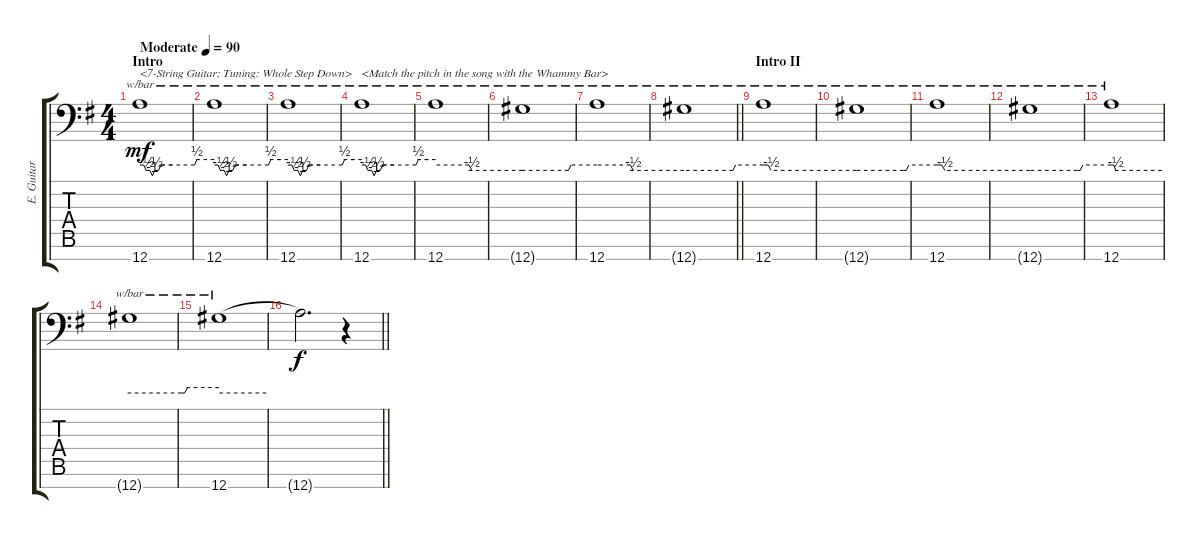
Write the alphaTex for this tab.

\track ("E. Guitar I" "E. Guitar ") {instrument overdrivenguitar}
\staff {score tabs}
\tuning (D4 A3 F3 C3 G2 D2 A1) {hide}
\ts (4 4)
\section ("" "Intro")
\tempo (90 "Moderate")
\clef f4
\ks g
12.7.1{tbe (custom default 0 0 3 0 5 -2 8 -2 10 -4 12 -2 15 -2 17 0 20 0 26 0 44 0 46 2 60 2) txt "<7-String Guitar; Tuning: Whole Step Down>" dy mf instrument overdrivenguitar} |
12.7.1{tbe (custom default 0 0 3 0 5 -2 8 -2 10 -4 12 -2 15 -2 17 0 20 0 26 0 44 0 46 2 54 2 60 2)} |
12.7.1{tbe (custom default 0 0 3 0 5 -2 8 -2 10 -4 12 -2 15 -2 17 0 20 0 26 0 44 0 46 2 54 2 60 2)} |
12.7.1{tbe (custom default 0 0 3 0 5 -2 8 -2 10 -4 12 -2 15 -2 17 0 20 0 26 0 44 0 46 2 54 2 60 2) txt "<Match the pitch in the song with the Whammy Bar>"} |
12.7.1{tbe (custom default 0 0 23 0 25 -2 60 -2)} |
12.7{t}.1{tbe (custom default 0 -2 37 -2 39 0 60 0)} |
12.7.1{tbe (custom default 0 0 23 0 25 -2 60 -2)} |
\barLineRight lightlight
12.7{t}.1{tbe (custom default 0 -2 37 -2 39 0 60 0)} |
\section ("" "Intro II")
12.7.1{tbe (custom default 0 0 3 0 5 -2 60 -2)} |
12.7{t}.1{tbe (custom default 0 -2 35 -2 37 -2 39 0 60 0)} |
12.7.1{tbe (custom default 0 0 3 0 5 -2 60 -2)} |
12.7{t}.1{tbe (custom default 0 -2 35 -2 37 -2 39 0 60 0)} |
12.7.1{tbe (custom default 0 0 3 0 5 -2 60 -2)} |
12.7{t}.1{tbe (custom default 0 -2 35 -2 37 -2 39 0 60 0)} |
12.7.1{tbe (hold default 0 -2 60 -2)} |
\barLineRight lightlight
12.7{t}.2{d dy f} r.4
